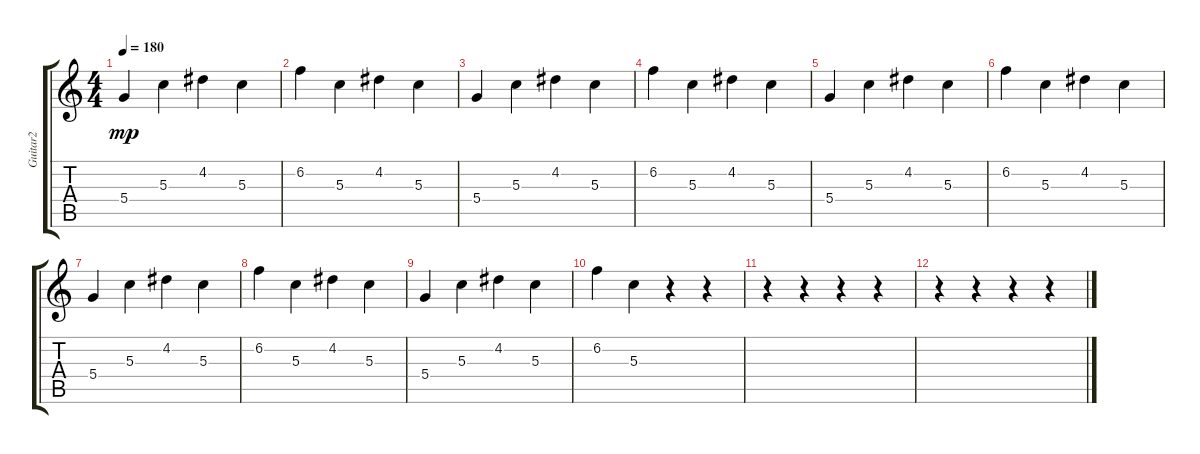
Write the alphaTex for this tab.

\track ("Guitar2" "Guitar2") {instrument electricguitarclean}
\staff {score tabs}
\tuning (E4 B3 G3 D3 A2 E2) {hide}
\ts (4 4)
\tempo 180
\clef g2
\ks c
5.4.4{dy mp} 5.3.4 4.2.4 5.3.4 |
6.2.4 5.3.4 4.2.4 5.3.4 |
5.4.4 5.3.4 4.2.4 5.3.4 |
6.2.4 5.3.4 4.2.4 5.3.4 |
5.4.4 5.3.4 4.2.4 5.3.4 |
6.2.4 5.3.4 4.2.4 5.3.4 |
5.4.4 5.3.4 4.2.4 5.3.4 |
6.2.4 5.3.4 4.2.4 5.3.4 |
5.4.4 5.3.4 4.2.4 5.3.4 |
6.2.4 5.3.4 r.4 r.4 |
r.4 r.4 r.4 r.4 |
r.4 r.4 r.4 r.4
